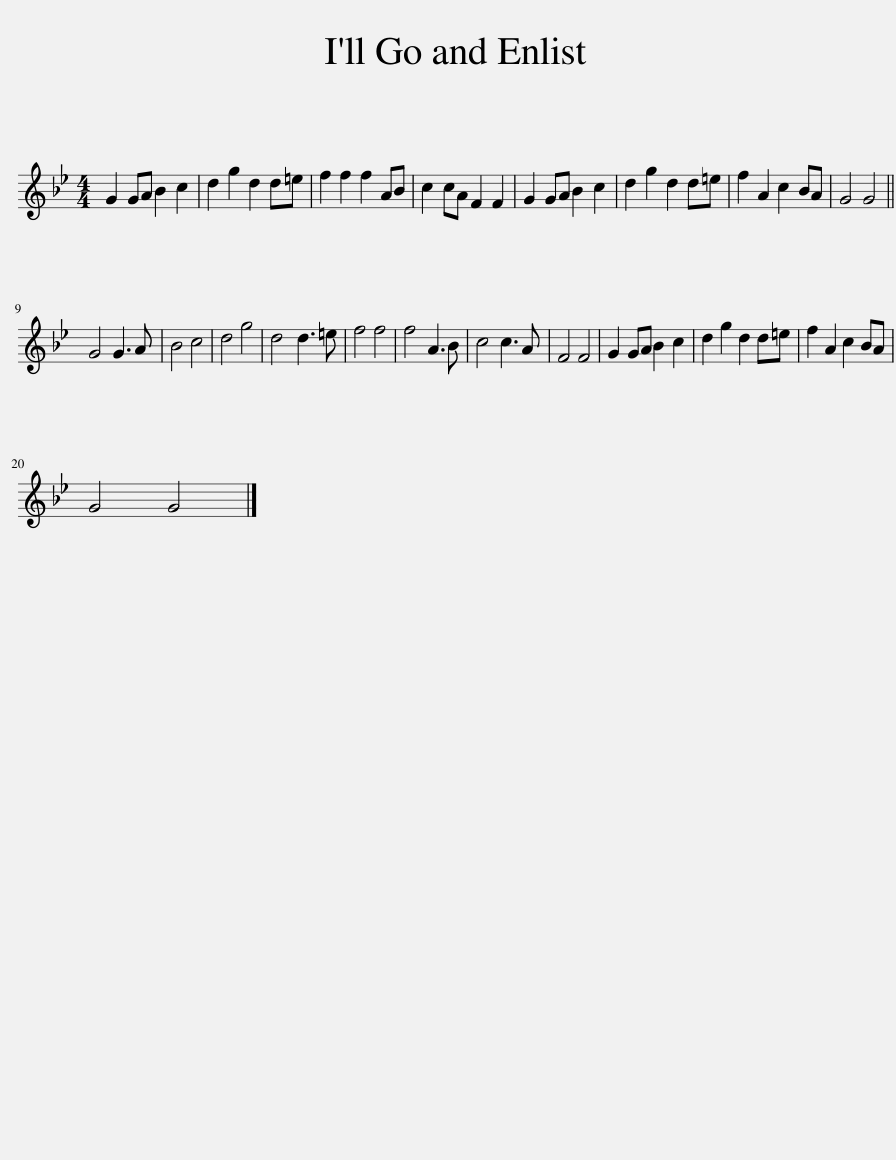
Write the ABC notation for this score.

X:1
L:1/8
M:4/4
I:linebreak $
K:Gmin
V:1 treble
V:1
 G2 GA B2 c2 | d2 g2 d2 d=e | f2 f2 f2 AB | c2 cA F2 F2 | G2 GA B2 c2 | %5
 d2 g2 d2 d=e | f2 A2 c2 BA | G4 G4 ||$ G4 G3 A | B4 c4 | %10
 d4 g4 | d4 d3 =e | f4 f4 | f4 A3 B | c4 c3 A | %15
 F4 F4 | G2 GA B2 c2 | d2 g2 d2 d=e | f2 A2 c2 BA |$ G4 G4 |] %20
